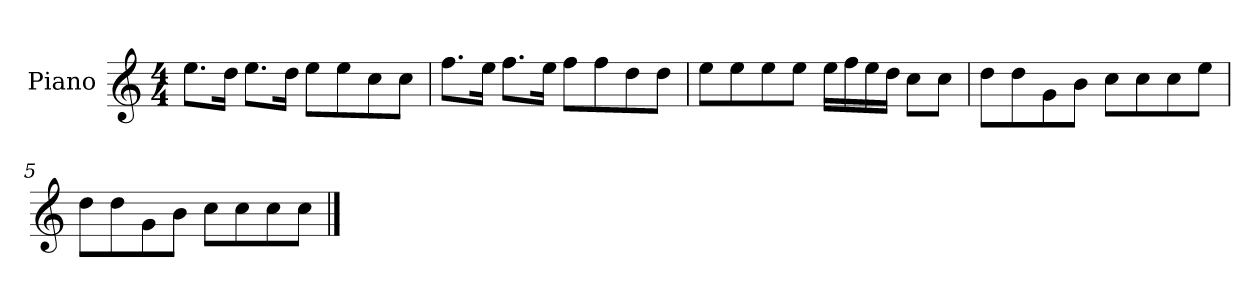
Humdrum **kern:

**kern
*part1
*staff1
*I"Piano
*I'P-no
*clefG2
*k[]
*M4/4
*MM90
=1
8.ee\L
16dd\Jk
8.ee\L
16dd\Jk
8ee\L
8ee\
8cc\
8cc\J
=2
8.ff\L
16ee\Jk
8.ff\L
16ee\Jk
8ff\L
8ff\
8dd\
8dd\J
=3
8ee\L
8ee\
8ee\
8ee\J
16ee\LL
16ff\
16ee\
16dd\JJ
8cc\L
8cc\J
=4
8dd\L
8dd\
8g\
8b\J
8cc\L
8cc\
8cc\
8ee\J
!!LO:LB:g=z
=5
8dd\L
8dd\
8g\
8b\J
8cc\L
8cc\
8cc\
8cc\J
==
*-
